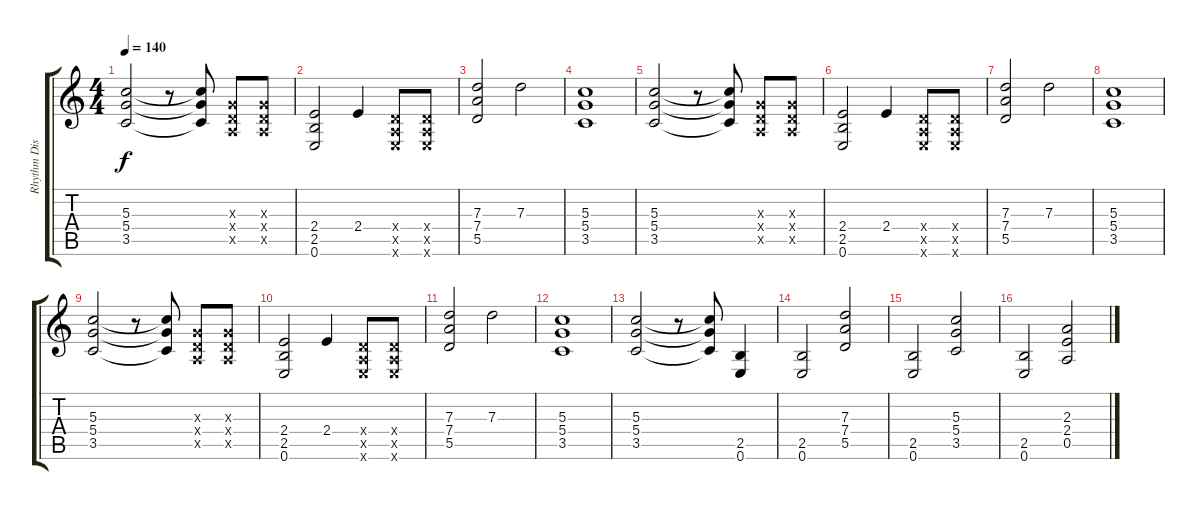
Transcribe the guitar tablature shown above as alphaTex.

\track ("Rhythm Dist" "Rhythm Dis") {instrument overdrivenguitar}
\staff {score tabs}
\tuning (E4 B3 G3 D3 A2 E2) {hide}
\ts (4 4)
\tempo 140
\clef g2
\ks c
(5.3 5.4 3.5).2{dy f} r.8 (5.3{t} 5.4{t} 3.5{t}).8 (0.3{x} 0.4{x} 0.5{x}).8 (0.3{x} 0.4{x} 0.5{x}).8 |
(2.4 2.5 0.6).2 2.4.4 (0.4{x} 0.5{x} 0.6{x}).8 (0.4{x} 0.5{x} 0.6{x}).8 |
(7.3 7.4 5.5).2 7.3.2 |
(5.3 5.4 3.5).1 |
(5.3 5.4 3.5).2 r.8 (5.3{t} 5.4{t} 3.5{t}).8 (0.3{x} 0.4{x} 0.5{x}).8 (0.3{x} 0.4{x} 0.5{x}).8 |
(2.4 2.5 0.6).2 2.4.4 (0.4{x} 0.5{x} 0.6{x}).8 (0.4{x} 0.5{x} 0.6{x}).8 |
(7.3 7.4 5.5).2 7.3.2 |
(5.3 5.4 3.5).1 |
(5.3 5.4 3.5).2 r.8 (5.3{t} 5.4{t} 3.5{t}).8 (0.3{x} 0.4{x} 0.5{x}).8 (0.3{x} 0.4{x} 0.5{x}).8 |
(2.4 2.5 0.6).2 2.4.4 (0.4{x} 0.5{x} 0.6{x}).8 (0.4{x} 0.5{x} 0.6{x}).8 |
(7.3 7.4 5.5).2 7.3.2 |
(5.3 5.4 3.5).1 |
(5.3 5.4 3.5).2 r.8 (5.3{t} 5.4{t} 3.5{t}).8 (2.5 0.6).4 |
(2.5 0.6).2 (7.3 7.4 5.5).2 |
(2.5 0.6).2 (5.3 5.4 3.5).2 |
(2.5 0.6).2 (2.3 2.4 0.5).2
